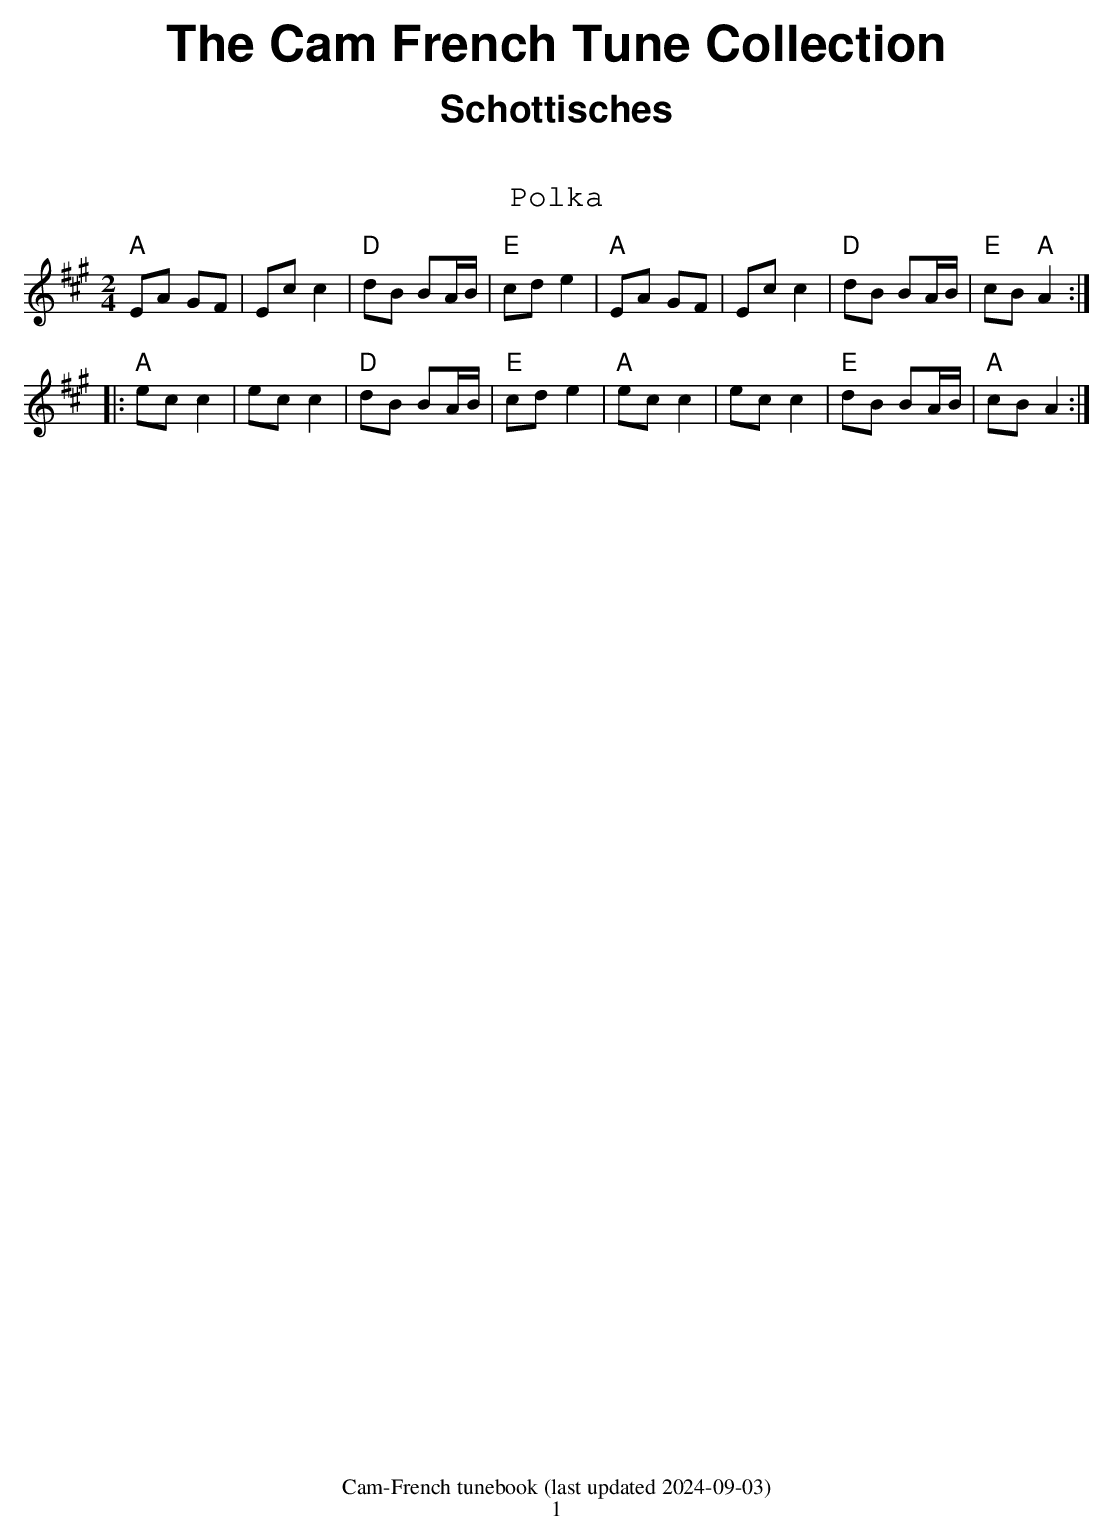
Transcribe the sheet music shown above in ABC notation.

X:1
T:Polka
M:2/4
L:1/8
K:Amaj
"A"EA GF|Ec c2|"D"dB BA/2B/2|"E"cd e2|"A"EA GF|Ec c2|"D"dB BA/2B/2|"E"cB "A"A2:|
|:"A"ec c2|ec c2|"D"dB BA/2B/2|"E"cd e2|"A"ec c2|ec c2|"E"dB BA/2B/2|"A"cB A2:|
